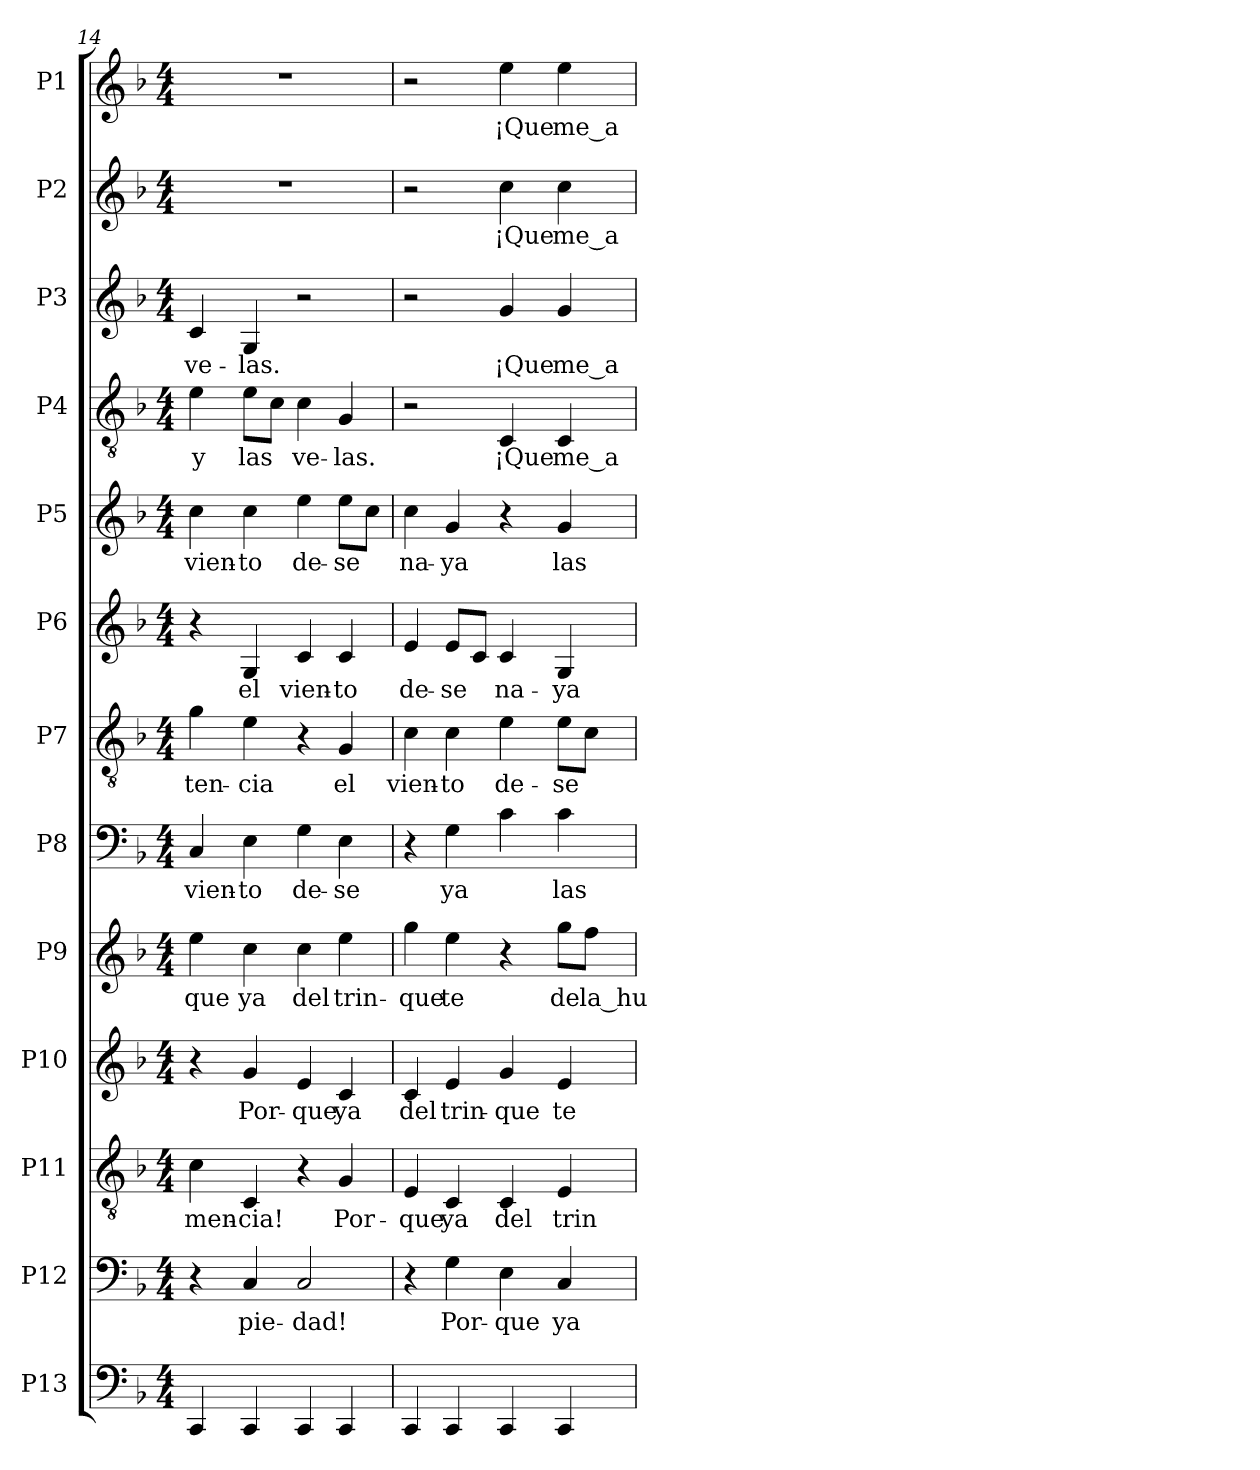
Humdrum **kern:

**kern	**kern	**text	**kern	**text	**kern	**text	**kern	**text	**kern	**text	**kern	**text	**kern	**text	**kern	**text	**kern	**text	**kern	**text	**kern	**text	**kern	**text
*part13	*part12	*part12	*part11	*part11	*part10	*part10	*part9	*part9	*part8	*part8	*part7	*part7	*part6	*part6	*part5	*part5	*part4	*part4	*part3	*part3	*part2	*part2	*part1	*part1
*staff13	*staff12	*staff12	*staff11	*staff11	*staff10	*staff10	*staff9	*staff9	*staff8	*staff8	*staff7	*staff7	*staff6	*staff6	*staff5	*staff5	*staff4	*staff4	*staff3	*staff3	*staff2	*staff2	*staff1	*staff1
*I"P13	*I"P12	*	*I"P11	*	*I"P10	*	*I"P9	*	*I"P8	*	*I"P7	*	*I"P6	*	*I"P5	*	*I"P4	*	*I"P3	*	*I"P2	*	*I"P1	*
*clefF4	*clefF4	*	*clefGv2	*	*clefG2	*	*clefG2	*	*clefF4	*	*clefGv2	*	*clefG2	*	*clefG2	*	*clefGv2	*	*clefG2	*	*clefG2	*	*clefG2	*
*	*	*	*ITrd7c12	*	*	*	*	*	*	*	*ITrd7c12	*	*	*	*	*	*ITrd7c12	*	*	*	*	*	*	*
*k[b-]	*k[b-]	*	*k[b-]	*	*k[b-]	*	*k[b-]	*	*k[b-]	*	*k[b-]	*	*k[b-]	*	*k[b-]	*	*k[b-]	*	*k[b-]	*	*k[b-]	*	*k[b-]	*
*F:	*F:	*	*F:	*	*F:	*	*F:	*	*F:	*	*F:	*	*F:	*	*F:	*	*F:	*	*F:	*	*F:	*	*F:	*
*M4/4	*M4/4	*	*M4/4	*	*M4/4	*	*M4/4	*	*M4/4	*	*M4/4	*	*M4/4	*	*M4/4	*	*M4/4	*	*M4/4	*	*M4/4	*	*M4/4	*
=14	=14	=14	=14	=14	=14	=14	=14	=14	=14	=14	=14	=14	=14	=14	=14	=14	=14	=14	=14	=14	=14	=14	=14	=14
!	!	!	!	!LO:LY:b:color=#000000	!	!	!	!	!	!	!	!	!	!	!	!	!	!	!	!	!	!	!	!
!	!	!	!	!	!	!	!	!LO:LY:b:color=#000000	!	!	!	!	!	!	!	!	!	!	!	!	!	!	!	!
!	!	!	!	!	!	!	!	!	!	!LO:LY:b:color=#000000	!	!	!	!	!	!	!	!	!	!	!	!	!	!
!	!	!	!	!	!	!	!	!	!	!	!	!LO:LY:b:color=#000000	!	!	!	!	!	!	!	!	!	!	!	!
!	!	!	!	!	!	!	!	!	!	!	!	!	!	!	!	!LO:LY:b:color=#000000	!	!	!	!	!	!	!	!
!	!	!	!	!	!	!	!	!	!	!	!	!	!	!	!	!	!	!LO:LY:b:color=#000000	!	!	!	!	!	!
!	!	!	!	!	!	!	!	!	!	!	!	!	!	!	!	!	!	!	!	!LO:LY:b:color=#000000	!	!	!	!
4CCi/	4r	.	4Ci\	-men-	4r	.	4eei\	-que	4Ci/	vien-	4Gi\	-ten-	4r	.	4cci\	vien-	4Ei\	y	4ci/	ve-	1r	.	1r	.
!	!	!LO:LY:b:color=#000000	!	!	!	!	!	!	!	!	!	!	!	!	!	!	!	!	!	!	!	!	!	!
!	!	!	!	!LO:LY:b:color=#000000	!	!	!	!	!	!	!	!	!	!	!	!	!	!	!	!	!	!	!	!
!	!	!	!	!	!	!LO:LY:b:color=#000000	!	!	!	!	!	!	!	!	!	!	!	!	!	!	!	!	!	!
!	!	!	!	!	!	!	!	!LO:LY:b:color=#000000	!	!	!	!	!	!	!	!	!	!	!	!	!	!	!	!
!	!	!	!	!	!	!	!	!	!	!LO:LY:b:color=#000000	!	!	!	!	!	!	!	!	!	!	!	!	!	!
!	!	!	!	!	!	!	!	!	!	!	!	!LO:LY:b:color=#000000	!	!	!	!	!	!	!	!	!	!	!	!
!	!	!	!	!	!	!	!	!	!	!	!	!	!	!LO:LY:b:color=#000000	!	!	!	!	!	!	!	!	!	!
!	!	!	!	!	!	!	!	!	!	!	!	!	!	!	!	!LO:LY:b:color=#000000	!	!	!	!	!	!	!	!
!	!	!	!	!	!	!	!	!	!	!	!	!	!	!	!	!	!	!LO:LY:b:color=#000000	!	!	!	!	!	!
!	!	!	!	!	!	!	!	!	!	!	!	!	!	!	!	!	!	!	!	!LO:LY:b:color=#000000	!	!	!	!
4CCi/	4Ci/	pie-	4CCi/	-cia!	4gi/	Por-	4cci\	ya	4Ei\	-to	4Ei\	-cia	4Gi/	el	4cci\	-to	8Ei\L	las	4Gi/	-las.	.	.	.	.
.	.	.	.	.	.	.	.	.	.	.	.	.	.	.	.	.	8Ci\J	.	.	.	.	.	.	.
!	!	!LO:LY:b:color=#000000	!	!	!	!	!	!	!	!	!	!	!	!	!	!	!	!	!	!	!	!	!	!
!	!	!	!	!	!	!LO:LY:b:color=#000000	!	!	!	!	!	!	!	!	!	!	!	!	!	!	!	!	!	!
!	!	!	!	!	!	!	!	!LO:LY:b:color=#000000	!	!	!	!	!	!	!	!	!	!	!	!	!	!	!	!
!	!	!	!	!	!	!	!	!	!	!LO:LY:b:color=#000000	!	!	!	!	!	!	!	!	!	!	!	!	!	!
!	!	!	!	!	!	!	!	!	!	!	!	!	!	!LO:LY:b:color=#000000	!	!	!	!	!	!	!	!	!	!
!	!	!	!	!	!	!	!	!	!	!	!	!	!	!	!	!LO:LY:b:color=#000000	!	!	!	!	!	!	!	!
!	!	!	!	!	!	!	!	!	!	!	!	!	!	!	!	!	!	!LO:LY:b:color=#000000	!	!	!	!	!	!
4CCi/	2Ci/	-dad!	4r	.	4ei/	-que	4cci\	del	4Gi\	de-	4r	.	4ci/	vien-	4eei\	de-	4Ci\	ve-	2r	.	.	.	.	.
!	!	!	!	!LO:LY:b:color=#000000	!	!	!	!	!	!	!	!	!	!	!	!	!	!	!	!	!	!	!	!
!	!	!	!	!	!	!LO:LY:b:color=#000000	!	!	!	!	!	!	!	!	!	!	!	!	!	!	!	!	!	!
!	!	!	!	!	!	!	!	!LO:LY:b:color=#000000	!	!	!	!	!	!	!	!	!	!	!	!	!	!	!	!
!	!	!	!	!	!	!	!	!	!	!LO:LY:b:color=#000000	!	!	!	!	!	!	!	!	!	!	!	!	!	!
!	!	!	!	!	!	!	!	!	!	!	!	!LO:LY:b:color=#000000	!	!	!	!	!	!	!	!	!	!	!	!
!	!	!	!	!	!	!	!	!	!	!	!	!	!	!LO:LY:b:color=#000000	!	!	!	!	!	!	!	!	!	!
!	!	!	!	!	!	!	!	!	!	!	!	!	!	!	!	!LO:LY:b:color=#000000	!	!	!	!	!	!	!	!
!	!	!	!	!	!	!	!	!	!	!	!	!	!	!	!	!	!	!LO:LY:b:color=#000000	!	!	!	!	!	!
4CCi/	.	.	4GGi/	Por-	4ci/	ya	4eei\	trin-	4Ei\	-se	4GGi/	el	4ci/	-to	8eei\L	-se	4GGi/	-las.	.	.	.	.	.	.
.	.	.	.	.	.	.	.	.	.	.	.	.	.	.	8cci\J	.	.	.	.	.	.	.	.	.
=15	=15	=15	=15	=15	=15	=15	=15	=15	=15	=15	=15	=15	=15	=15	=15	=15	=15	=15	=15	=15	=15	=15	=15	=15
!	!	!	!	!LO:LY:b:color=#000000	!	!	!	!	!	!	!	!	!	!	!	!	!	!	!	!	!	!	!	!
!	!	!	!	!	!	!LO:LY:b:color=#000000	!	!	!	!	!	!	!	!	!	!	!	!	!	!	!	!	!	!
!	!	!	!	!	!	!	!	!LO:LY:b:color=#000000	!	!	!	!	!	!	!	!	!	!	!	!	!	!	!	!
!	!	!	!	!	!	!	!	!	!	!LO:LY:b:color=#000000	!	!	!	!	!	!	!	!	!	!	!	!	!	!
!	!	!	!	!	!	!	!	!	!	!	!	!LO:LY:b:color=#000000	!	!	!	!	!	!	!	!	!	!	!	!
!	!	!	!	!	!	!	!	!	!	!	!	!	!	!LO:LY:b:color=#000000	!	!	!	!	!	!	!	!	!	!
!	!	!	!	!	!	!	!	!	!	!	!	!	!	!	!	!LO:LY:b:color=#000000	!	!	!	!	!	!	!	!
4CCi/	4r	.	4EEi/	-que	4ci/	del	4ggi\	-que	4r	na-	4Ci\	vien-	4ei/	de-	4cci\	na-	2r	.	2r	.	2r	.	2r	.
!	!	!LO:LY:b:color=#000000	!	!	!	!	!	!	!	!	!	!	!	!	!	!	!	!	!	!	!	!	!	!
!	!	!	!	!LO:LY:b:color=#000000	!	!	!	!	!	!	!	!	!	!	!	!	!	!	!	!	!	!	!	!
!	!	!	!	!	!	!LO:LY:b:color=#000000	!	!	!	!	!	!	!	!	!	!	!	!	!	!	!	!	!	!
!	!	!	!	!	!	!	!	!LO:LY:b:color=#000000	!	!	!	!	!	!	!	!	!	!	!	!	!	!	!	!
!	!	!	!	!	!	!	!	!	!	!LO:LY:b:color=#000000	!	!	!	!	!	!	!	!	!	!	!	!	!	!
!	!	!	!	!	!	!	!	!	!	!	!	!LO:LY:b:color=#000000	!	!	!	!	!	!	!	!	!	!	!	!
!	!	!	!	!	!	!	!	!	!	!	!	!	!	!LO:LY:b:color=#000000	!	!	!	!	!	!	!	!	!	!
!	!	!	!	!	!	!	!	!	!	!	!	!	!	!	!	!LO:LY:b:color=#000000	!	!	!	!	!	!	!	!
4CCi/	4Gi\	Por-	4CCi/	ya	4ei/	trin-	4eei\	te	4Gi\	-ya	4Ci\	-to	8ei/L	-se	4gi/	-ya	.	.	.	.	.	.	.	.
.	.	.	.	.	.	.	.	.	.	.	.	.	8ci/J	.	.	.	.	.	.	.	.	.	.	.
!	!	!LO:LY:b:color=#000000	!	!	!	!	!	!	!	!	!	!	!	!	!	!	!	!	!	!	!	!	!	!
!	!	!	!	!LO:LY:b:color=#000000	!	!	!	!	!	!	!	!	!	!	!	!	!	!	!	!	!	!	!	!
!	!	!	!	!	!	!LO:LY:b:color=#000000	!	!	!	!	!	!	!	!	!	!	!	!	!	!	!	!	!	!
!	!	!	!	!	!	!	!	!	!	!	!	!LO:LY:b:color=#000000	!	!	!	!	!	!	!	!	!	!	!	!
!	!	!	!	!	!	!	!	!	!	!	!	!	!	!LO:LY:b:color=#000000	!	!	!	!	!	!	!	!	!	!
!	!	!	!	!	!	!	!	!	!	!	!	!	!	!	!	!	!	!LO:LY:b:color=#000000	!	!	!	!	!	!
!	!	!	!	!	!	!	!	!	!	!	!	!	!	!	!	!	!	!	!	!LO:LY:b:color=#000000	!	!	!	!
!	!	!	!	!	!	!	!	!	!	!	!	!	!	!	!	!	!	!	!	!	!	!LO:LY:b:color=#000000	!	!
!	!	!	!	!	!	!	!	!	!	!	!	!	!	!	!	!	!	!	!	!	!	!	!	!LO:LY:b:color=#000000
4CCi/	4Ei\	-que	4CCi/	del	4gi/	-que	4r	.	4ci\	.	4Ei\	de-	4ci/	na-	4r	.	4CCi/	¡Que	4gi/	¡Que	4cci\	¡Que	4eei\	¡Que
!	!	!LO:LY:b:color=#000000	!	!	!	!	!	!	!	!	!	!	!	!	!	!	!	!	!	!	!	!	!	!
!	!	!	!	!LO:LY:b:color=#000000	!	!	!	!	!	!	!	!	!	!	!	!	!	!	!	!	!	!	!	!
!	!	!	!	!	!	!LO:LY:b:color=#000000	!	!	!	!	!	!	!	!	!	!	!	!	!	!	!	!	!	!
!	!	!	!	!	!	!	!	!LO:LY:b:color=#000000	!	!	!	!	!	!	!	!	!	!	!	!	!	!	!	!
!	!	!	!	!	!	!	!	!	!	!LO:LY:b:color=#000000	!	!	!	!	!	!	!	!	!	!	!	!	!	!
!	!	!	!	!	!	!	!	!	!	!	!	!LO:LY:b:color=#000000	!	!	!	!	!	!	!	!	!	!	!	!
!	!	!	!	!	!	!	!	!	!	!	!	!	!	!LO:LY:b:color=#000000	!	!	!	!	!	!	!	!	!	!
!	!	!	!	!	!	!	!	!	!	!	!	!	!	!	!	!LO:LY:b:color=#000000	!	!	!	!	!	!	!	!
!	!	!	!	!	!	!	!	!	!	!	!	!	!	!	!	!	!	!LO:LY:b:color=#000000	!	!	!	!	!	!
!	!	!	!	!	!	!	!	!	!	!	!	!	!	!	!	!	!	!	!	!LO:LY:b:color=#000000	!	!	!	!
!	!	!	!	!	!	!	!	!	!	!	!	!	!	!	!	!	!	!	!	!	!	!LO:LY:b:color=#000000	!	!
!	!	!	!	!	!	!	!	!	!	!	!	!	!	!	!	!	!	!	!	!	!	!	!	!LO:LY:b:color=#000000
4CCi/	4Ci/	ya	4EEi/	trin-	4ei/	te	8ggi\L	de	4ci\	las	8Ei\L	-se	4Gi/	-ya	4gi/	las	4CCi/	me_a-	4gi/	me_a-	4cci\	me_a-	4eei\	me_a-
!	!	!	!	!	!	!	!	!LO:LY:b:color=#000000	!	!	!	!	!	!	!	!	!	!	!	!	!	!	!	!
.	.	.	.	.	.	.	8ffi\J	la_hu-	.	.	8Ci\J	.	.	.	.	.	.	.	.	.	.	.	.	.
=	=	=	=	=	=	=	=	=	=	=	=	=	=	=	=	=	=	=	=	=	=	=	=	=
*-	*-	*-	*-	*-	*-	*-	*-	*-	*-	*-	*-	*-	*-	*-	*-	*-	*-	*-	*-	*-	*-	*-	*-	*-
